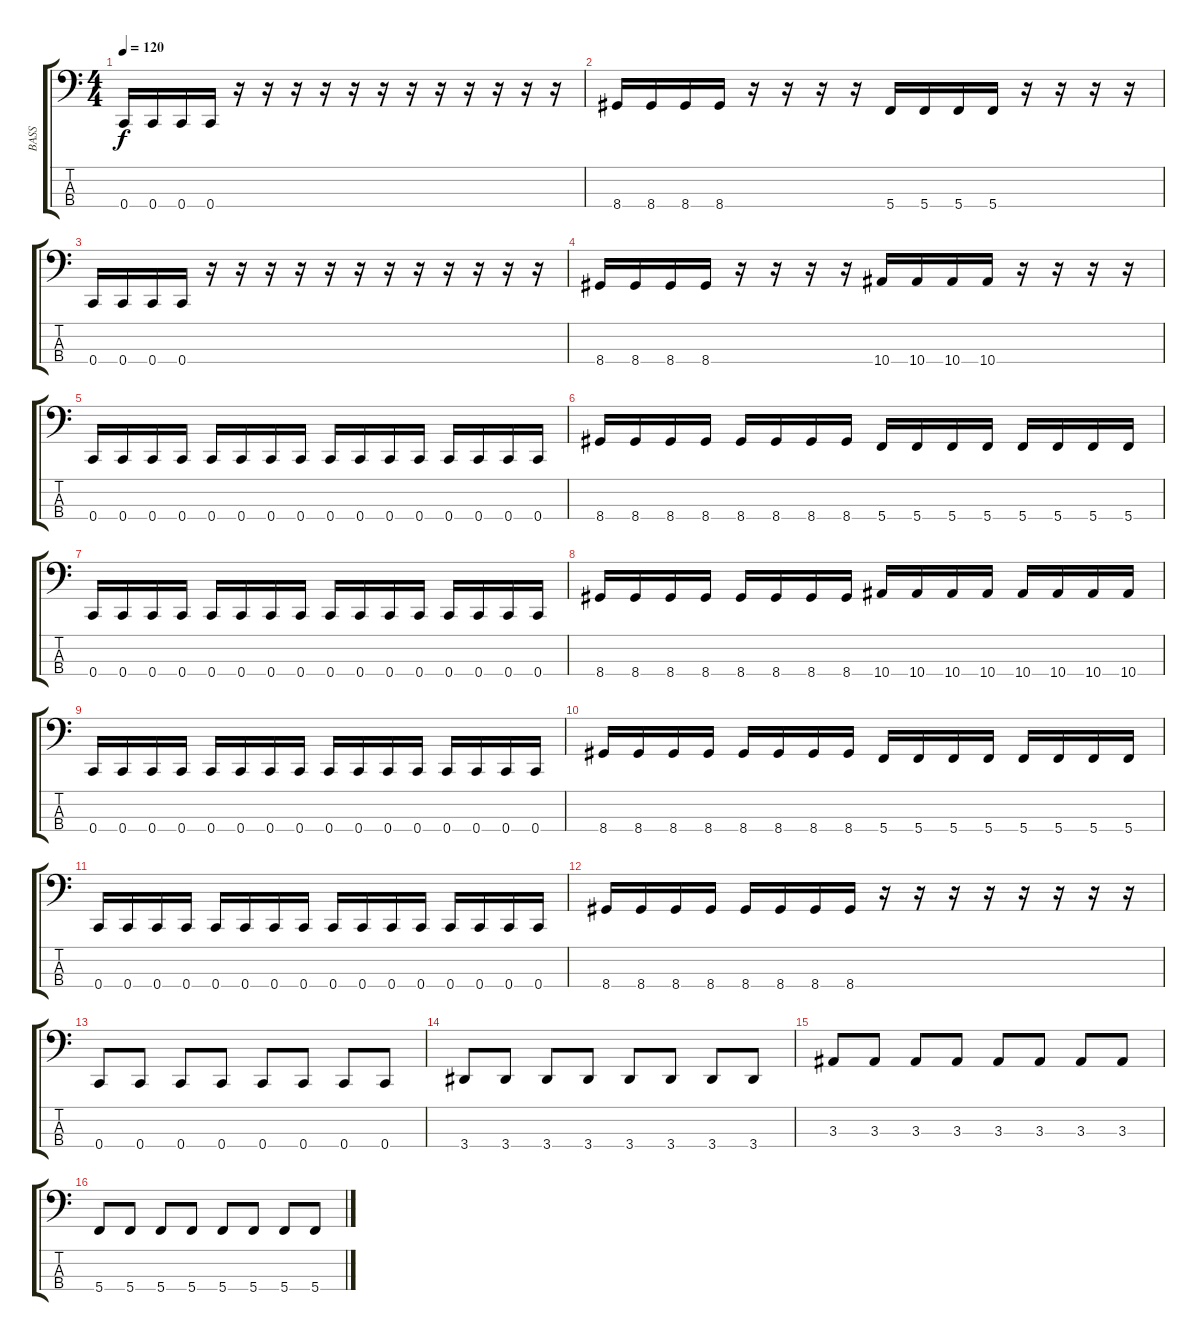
\track ("BASS" "BASS") {instrument electricbasspick}
\staff {score tabs}
\tuning (F2 C2 G1 C1) {hide}
\ts (4 4)
\tempo 120
\clef f4
\ks c
0.4.16{dy f} 0.4.16 0.4.16 0.4.16 r.16 r.16 r.16 r.16 r.16 r.16 r.16 r.16 r.16 r.16 r.16 r.16 |
8.4.16 8.4.16 8.4.16 8.4.16 r.16 r.16 r.16 r.16 5.4.16 5.4.16 5.4.16 5.4.16 r.16 r.16 r.16 r.16 |
0.4.16 0.4.16 0.4.16 0.4.16 r.16 r.16 r.16 r.16 r.16 r.16 r.16 r.16 r.16 r.16 r.16 r.16 |
8.4.16 8.4.16 8.4.16 8.4.16 r.16 r.16 r.16 r.16 10.4.16 10.4.16 10.4.16 10.4.16 r.16 r.16 r.16 r.16 |
0.4.16 0.4.16 0.4.16 0.4.16 0.4.16 0.4.16 0.4.16 0.4.16 0.4.16 0.4.16 0.4.16 0.4.16 0.4.16 0.4.16 0.4.16 0.4.16 |
8.4.16 8.4.16 8.4.16 8.4.16 8.4.16 8.4.16 8.4.16 8.4.16 5.4.16 5.4.16 5.4.16 5.4.16 5.4.16 5.4.16 5.4.16 5.4.16 |
0.4.16 0.4.16 0.4.16 0.4.16 0.4.16 0.4.16 0.4.16 0.4.16 0.4.16 0.4.16 0.4.16 0.4.16 0.4.16 0.4.16 0.4.16 0.4.16 |
8.4.16 8.4.16 8.4.16 8.4.16 8.4.16 8.4.16 8.4.16 8.4.16 10.4.16 10.4.16 10.4.16 10.4.16 10.4.16 10.4.16 10.4.16 10.4.16 |
0.4.16 0.4.16 0.4.16 0.4.16 0.4.16 0.4.16 0.4.16 0.4.16 0.4.16 0.4.16 0.4.16 0.4.16 0.4.16 0.4.16 0.4.16 0.4.16 |
8.4.16 8.4.16 8.4.16 8.4.16 8.4.16 8.4.16 8.4.16 8.4.16 5.4.16 5.4.16 5.4.16 5.4.16 5.4.16 5.4.16 5.4.16 5.4.16 |
0.4.16 0.4.16 0.4.16 0.4.16 0.4.16 0.4.16 0.4.16 0.4.16 0.4.16 0.4.16 0.4.16 0.4.16 0.4.16 0.4.16 0.4.16 0.4.16 |
8.4.16 8.4.16 8.4.16 8.4.16 8.4.16 8.4.16 8.4.16 8.4.16 r.16 r.16 r.16 r.16 r.16 r.16 r.16 r.16 |
0.4.8 0.4.8 0.4.8 0.4.8 0.4.8 0.4.8 0.4.8 0.4.8 |
3.4.8 3.4.8 3.4.8 3.4.8 3.4.8 3.4.8 3.4.8 3.4.8 |
3.3.8 3.3.8 3.3.8 3.3.8 3.3.8 3.3.8 3.3.8 3.3.8 |
5.4.8 5.4.8 5.4.8 5.4.8 5.4.8 5.4.8 5.4.8 5.4.8
